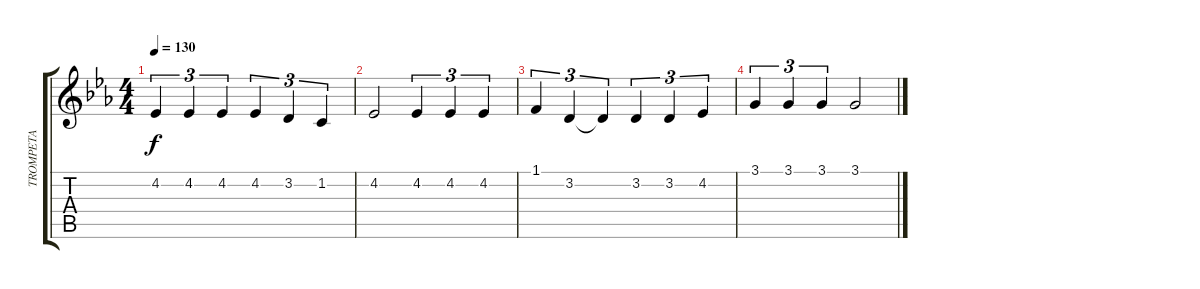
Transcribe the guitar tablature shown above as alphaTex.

\track ("TROMPETA" "TROMPETA") {instrument trumpet}
\staff {score tabs}
\tuning (E4 B3 G3 D3 A2 E2) {hide}
\ts (4 4)
\tempo 130
\clef g2
\ks cminor
4.2.4{tu (3 2) dy f} 4.2.4{tu (3 2)} 4.2.4{tu (3 2)} 4.2.4{tu (3 2)} 3.2.4{tu (3 2)} 1.2.4{tu (3 2)} |
4.2.2 4.2.4{tu (3 2)} 4.2.4{tu (3 2)} 4.2.4{tu (3 2)} |
1.1.4{tu (3 2)} 3.2.4{tu (3 2)} 3.2{t}.4{tu (3 2)} 3.2.4{tu (3 2)} 3.2.4{tu (3 2)} 4.2.4{tu (3 2)} |
3.1.4{tu (3 2)} 3.1.4{tu (3 2)} 3.1.4{tu (3 2)} 3.1.2
